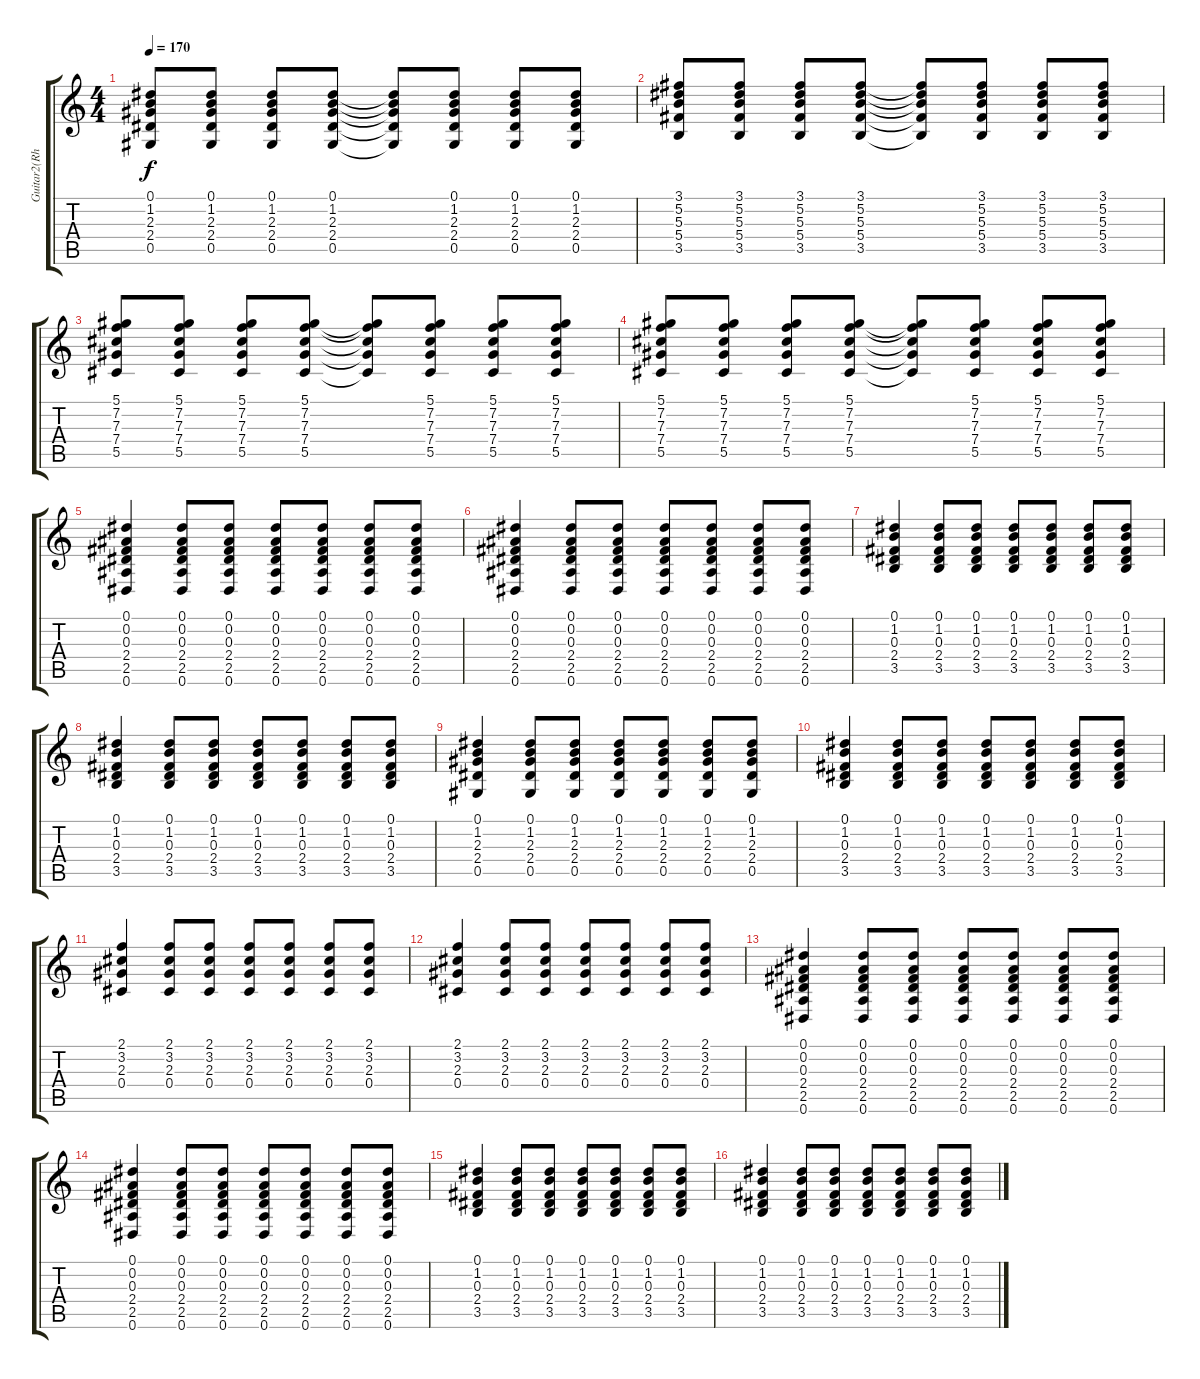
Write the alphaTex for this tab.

\track ("Guitar2(Rhythm)" "Guitar2(Rh") {instrument distortionguitar}
\staff {score tabs}
\tuning (Eb4 Bb3 Gb3 Db3 Ab2 Eb2) {hide}
\ts (4 4)
\tempo 170
\clef g2
\ks c
(0.1 1.2 2.3 2.4 0.5).8{dy f} (0.1 1.2 2.3 2.4 0.5).8 (0.1 1.2 2.3 2.4 0.5).8 (0.1 1.2 2.3 2.4 0.5).8 (0.1{t} 1.2{t} 2.3{t} 2.4{t} 0.5{t}).8 (0.1 1.2 2.3 2.4 0.5).8 (0.1 1.2 2.3 2.4 0.5).8 (0.1 1.2 2.3 2.4 0.5).8 |
(3.1 5.2 5.3 5.4 3.5).8 (3.1 5.2 5.3 5.4 3.5).8 (3.1 5.2 5.3 5.4 3.5).8 (3.1 5.2 5.3 5.4 3.5).8 (3.1{t} 5.2{t} 5.3{t} 5.4{t} 3.5{t}).8 (3.1 5.2 5.3 5.4 3.5).8 (3.1 5.2 5.3 5.4 3.5).8 (3.1 5.2 5.3 5.4 3.5).8 |
(5.1 7.2 7.3 7.4 5.5).8 (5.1 7.2 7.3 7.4 5.5).8 (5.1 7.2 7.3 7.4 5.5).8 (5.1 7.2 7.3 7.4 5.5).8 (5.1{t} 7.2{t} 7.3{t} 7.4{t} 5.5{t}).8 (5.1 7.2 7.3 7.4 5.5).8 (5.1 7.2 7.3 7.4 5.5).8 (5.1 7.2 7.3 7.4 5.5).8 |
(5.1 7.2 7.3 7.4 5.5).8 (5.1 7.2 7.3 7.4 5.5).8 (5.1 7.2 7.3 7.4 5.5).8 (5.1 7.2 7.3 7.4 5.5).8 (5.1{t} 7.2{t} 7.3{t} 7.4{t} 5.5{t}).8 (5.1 7.2 7.3 7.4 5.5).8 (5.1 7.2 7.3 7.4 5.5).8 (5.1 7.2 7.3 7.4 5.5).8 |
(0.1 0.2 0.3 2.4 2.5 0.6).4 (0.1 0.2 0.3 2.4 2.5 0.6).8 (0.1 0.2 0.3 2.4 2.5 0.6).8 (0.1 0.2 0.3 2.4 2.5 0.6).8 (0.1 0.2 0.3 2.4 2.5 0.6).8 (0.1 0.2 0.3 2.4 2.5 0.6).8 (0.1 0.2 0.3 2.4 2.5 0.6).8 |
(0.1 0.2 0.3 2.4 2.5 0.6).4 (0.1 0.2 0.3 2.4 2.5 0.6).8 (0.1 0.2 0.3 2.4 2.5 0.6).8 (0.1 0.2 0.3 2.4 2.5 0.6).8 (0.1 0.2 0.3 2.4 2.5 0.6).8 (0.1 0.2 0.3 2.4 2.5 0.6).8 (0.1 0.2 0.3 2.4 2.5 0.6).8 |
(0.1 1.2 0.3 2.4 3.5).4 (0.1 1.2 0.3 2.4 3.5).8 (0.1 1.2 0.3 2.4 3.5).8 (0.1 1.2 0.3 2.4 3.5).8 (0.1 1.2 0.3 2.4 3.5).8 (0.1 1.2 0.3 2.4 3.5).8 (0.1 1.2 0.3 2.4 3.5).8 |
(0.1 1.2 0.3 2.4 3.5).4 (0.1 1.2 0.3 2.4 3.5).8 (0.1 1.2 0.3 2.4 3.5).8 (0.1 1.2 0.3 2.4 3.5).8 (0.1 1.2 0.3 2.4 3.5).8 (0.1 1.2 0.3 2.4 3.5).8 (0.1 1.2 0.3 2.4 3.5).8 |
(0.1 1.2 2.3 2.4 0.5).4 (0.1 1.2 2.3 2.4 0.5).8 (0.1 1.2 2.3 2.4 0.5).8 (0.1 1.2 2.3 2.4 0.5).8 (0.1 1.2 2.3 2.4 0.5).8 (0.1 1.2 2.3 2.4 0.5).8 (0.1 1.2 2.3 2.4 0.5).8 |
(0.1 1.2 0.3 2.4 3.5).4 (0.1 1.2 0.3 2.4 3.5).8 (0.1 1.2 0.3 2.4 3.5).8 (0.1 1.2 0.3 2.4 3.5).8 (0.1 1.2 0.3 2.4 3.5).8 (0.1 1.2 0.3 2.4 3.5).8 (0.1 1.2 0.3 2.4 3.5).8 |
(2.1 3.2 2.3 0.4).4 (2.1 3.2 2.3 0.4).8 (2.1 3.2 2.3 0.4).8 (2.1 3.2 2.3 0.4).8 (2.1 3.2 2.3 0.4).8 (2.1 3.2 2.3 0.4).8 (2.1 3.2 2.3 0.4).8 |
(2.1 3.2 2.3 0.4).4 (2.1 3.2 2.3 0.4).8 (2.1 3.2 2.3 0.4).8 (2.1 3.2 2.3 0.4).8 (2.1 3.2 2.3 0.4).8 (2.1 3.2 2.3 0.4).8 (2.1 3.2 2.3 0.4).8 |
(0.1 0.2 0.3 2.4 2.5 0.6).4 (0.1 0.2 0.3 2.4 2.5 0.6).8 (0.1 0.2 0.3 2.4 2.5 0.6).8 (0.1 0.2 0.3 2.4 2.5 0.6).8 (0.1 0.2 0.3 2.4 2.5 0.6).8 (0.1 0.2 0.3 2.4 2.5 0.6).8 (0.1 0.2 0.3 2.4 2.5 0.6).8 |
(0.1 0.2 0.3 2.4 2.5 0.6).4 (0.1 0.2 0.3 2.4 2.5 0.6).8 (0.1 0.2 0.3 2.4 2.5 0.6).8 (0.1 0.2 0.3 2.4 2.5 0.6).8 (0.1 0.2 0.3 2.4 2.5 0.6).8 (0.1 0.2 0.3 2.4 2.5 0.6).8 (0.1 0.2 0.3 2.4 2.5 0.6).8 |
(0.1 1.2 0.3 2.4 3.5).4 (0.1 1.2 0.3 2.4 3.5).8 (0.1 1.2 0.3 2.4 3.5).8 (0.1 1.2 0.3 2.4 3.5).8 (0.1 1.2 0.3 2.4 3.5).8 (0.1 1.2 0.3 2.4 3.5).8 (0.1 1.2 0.3 2.4 3.5).8 |
(0.1 1.2 0.3 2.4 3.5).4 (0.1 1.2 0.3 2.4 3.5).8 (0.1 1.2 0.3 2.4 3.5).8 (0.1 1.2 0.3 2.4 3.5).8 (0.1 1.2 0.3 2.4 3.5).8 (0.1 1.2 0.3 2.4 3.5).8 (0.1 1.2 0.3 2.4 3.5).8
